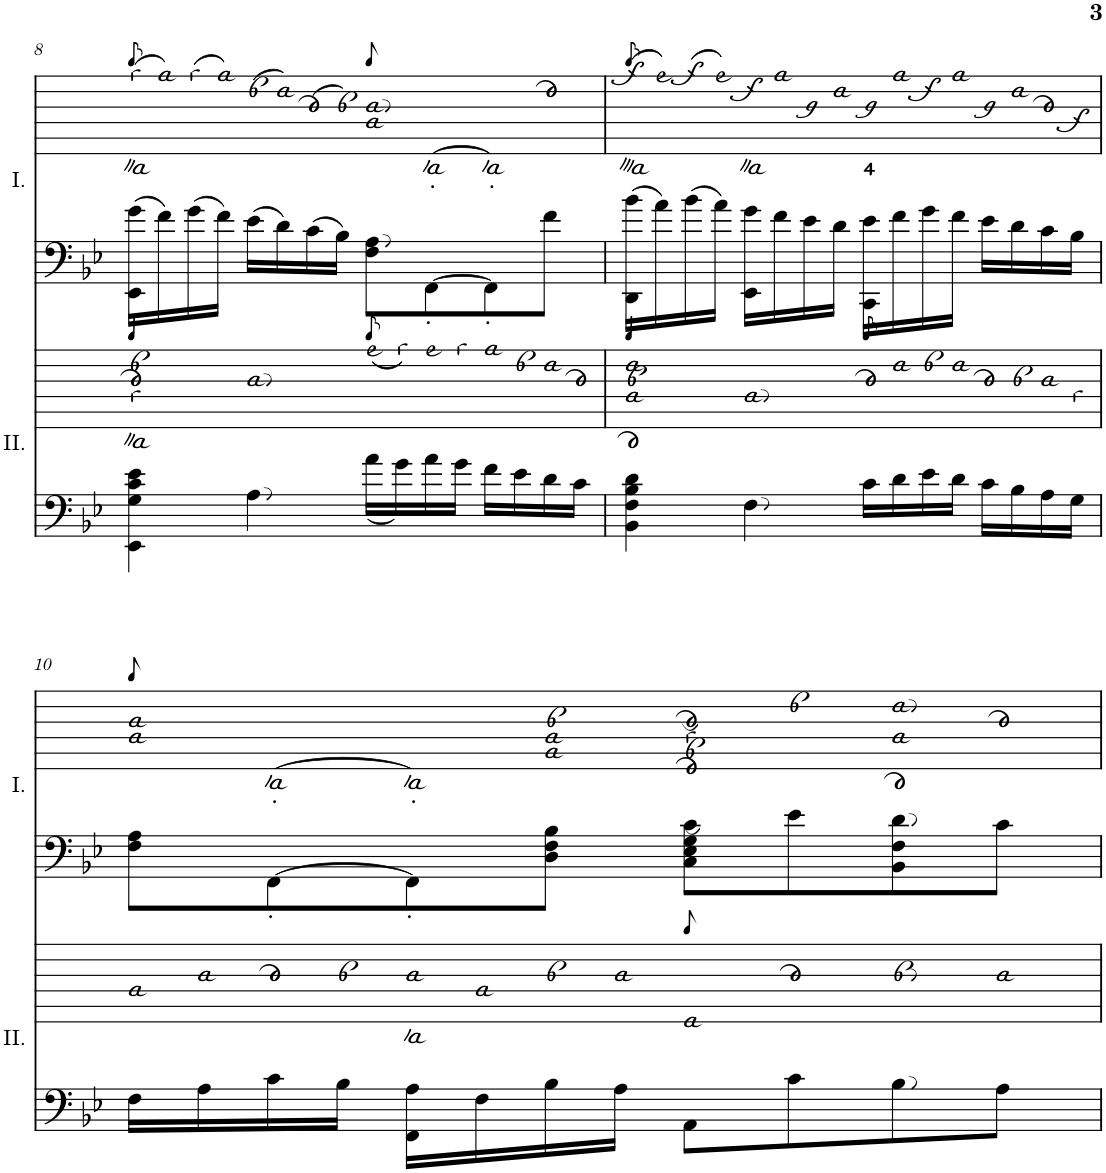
**kern	**kern	**kern	**kern
*part2	*part2	*part1	*part1
*staff4	*staff3	*staff2	*staff1
*I"II.	*	*I"I.	*
*I'II.	*	*I'I.	*
!!LO:PB:g=z
*clefF4	*	*clefF4	*
*k[b-e-]	*k[b-e-]	*k[b-e-]	*k[b-e-]
=8	=8	=8	=8
4EE-\ 4G\ 4c\ 4e-\	4EE-X 4G 4c 4e-X	16EE-\ 16g\LL	(>16EE-X 16g
.	.	16f\	16f)
.	.	16g\	(16g
.	.	16f\JJ	16f)
4A\	4A	16e-\LL	(16e-X
.	.	16d\	16dn)
.	.	16c\	(16c
.	.	16B-\JJ	16B-X)
16a\LL	(<16a	8F\ 8A\L	8F 8A
16g\	16g)	.	.
16a\	16a	[8FF'<\	[8FF'<
16g\JJ	16g	.	.
16f\LL	16f	8FF'<\]	8FF'<]
16e-\	16e-	.	.
16d\	16dn	8f\J	8f
16c\JJ	16c	.	.
=9	=9	=9	=9
4BB-\ 4F\ 4B-\ 4d\	4BB-X 4F 4B-X 4d	16DD\ 16b-\LL	(16DD 16b-X
.	.	16a\	16a)
.	.	16b-\	(16b-
.	.	16a\JJ	16a)
4F\	4F	16EE-\ 16g\LL	16EE-X 16g
.	.	16f\	16f
.	.	16e-\	16e-X
.	.	16d\JJ	16dn
16c\LL	16c	16CC\ 16e-\LL	16CC 16e-X
16d\	16d	16f\	16f
16e-\	16e-X	16g\	16g
16d\JJ	16dn	16f\JJ	16f
16c\LL	16c	16e-\LL	16e-
16B-\	16B-	16d\	16dn
16A\	16A	16c\	16c
16G\JJ	16G	16B-\JJ	16B-X
!!LO:LB:g=z
=10	=10	=10	=10
16F\LL	16F	8F\ 8A\L	8F 8A
16A\	16A	.	.
16c\	16c	[8FF'<\	[8FF'<
16B-\JJ	16B-	.	.
16FF\ 16A\LL	16FF 16A	8FF'<\]	8FF'<]
16F\	16F	.	.
16B-\	16B-	8D\ 8F\ 8B-\J	8D 8F 8B-X
16A\JJ	16A	.	.
8AA\L	8AA	8C\ 8E-\ 8G\ 8c\L	8C 8E-X 8G 8c
8c\	8c	8e-\	8e-X
8B-\	8B-	8BB-\ 8F\ 8d\	8BB-X 8F 8dn
8A\J	8A	8c\J	8c
=	=	=	=
*-	*-	*-	*-
